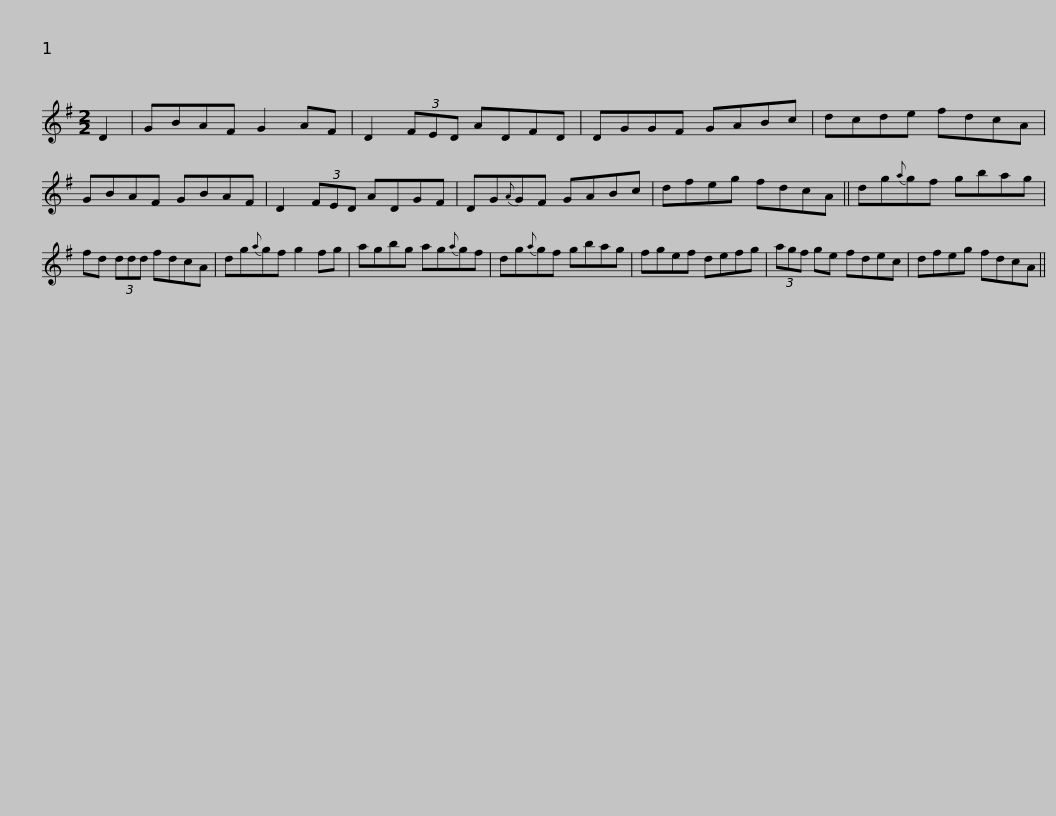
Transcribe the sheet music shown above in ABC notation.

X:1
L:1/8
M:2/2
I:linebreak $
K:G
V:1 treble
V:1
 D2 | GBAF G2 AF | D2 (3FED ADFD | DGGF GABc | dcde fdcA | %5
 GBAF GBAF |$ D2 (3FED ADGF | DG{A}GF GABc | dfeg fdcA || dg{a}gf gbag | %10
 fd (3ddd fdcA |$ dg{a}gf g2 fg | agbg ag{a}gf | dg{a}gf gbag | fgef defg | %15
 (3agf ge fdec |$ dfeg fdcA || %17
